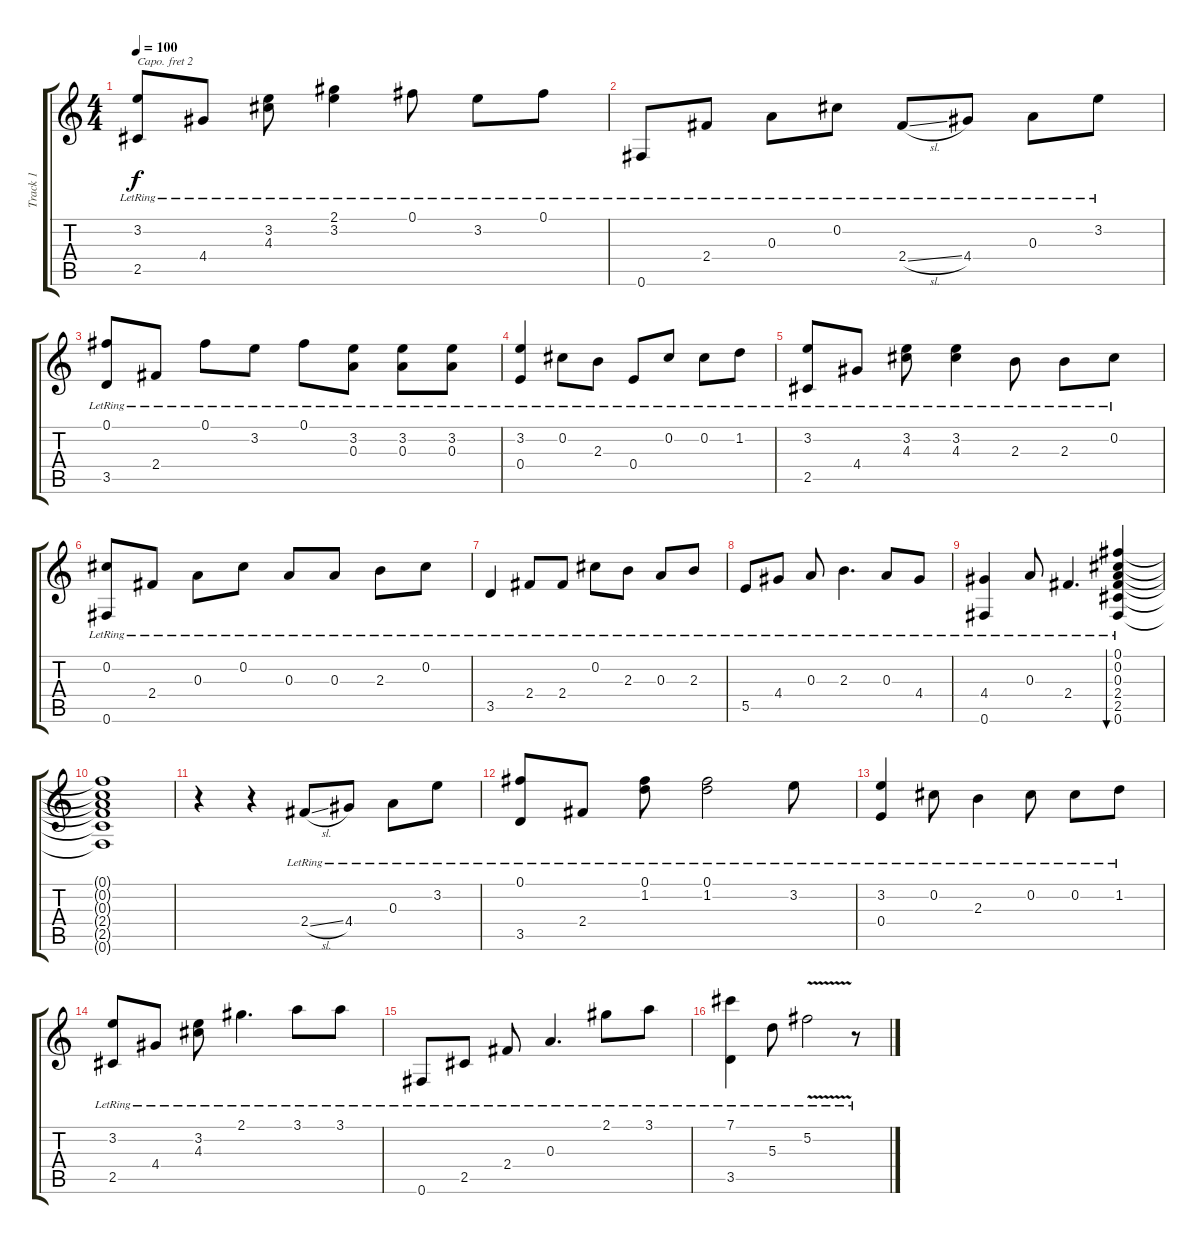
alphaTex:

\track ("Track 1" "Track 1") {instrument acousticguitarnylon}
\staff {score tabs}
\capo 2
\tuning (E4 B3 G3 D3 A2 E2) {hide}
\ts (4 4)
\tempo 100
\clef g2
\ks c
(3.2{lr} 2.5{lr}).8{dy f} 4.4{lr}.8 (3.2{lr} 4.3{lr}).8 (2.1{lr} 3.2{lr}).4 0.1{lr}.8 3.2{lr}.8 0.1{lr}.8 |
0.6{lr}.8 2.4{lr}.8 0.3{lr}.8 0.2{lr}.8 2.4{sl lr}.8 4.4{lr}.8 0.3{lr}.8 3.2{lr}.8 |
(0.1{lr} 3.5{lr}).8 2.4{lr}.8 0.1{lr}.8 3.2{lr}.8 0.1{lr}.8 (3.2{lr} 0.3).8 (3.2{lr} 0.3).8 (3.2{lr} 0.3).8 |
(3.2{lr} 0.4{lr}).4 0.2{lr}.8 2.3{lr}.8 0.4{lr}.8 0.2{lr}.8 0.2{lr}.8 1.2{lr}.8 |
(3.2{lr} 2.5{lr}).8 4.4{lr}.8 (3.2{lr} 4.3{lr}).8 (3.2{lr} 4.3{lr}).4 2.3{lr}.8 2.3{lr}.8 0.2{lr}.8 |
(0.2{lr} 0.6{lr}).8 2.4{lr}.8 0.3{lr}.8 0.2{lr}.8 0.3{lr}.8 0.3{lr}.8 2.3{lr}.8 0.2{lr}.8 |
3.5{lr}.4 2.4{lr}.8 2.4{lr}.8 0.2{lr}.8 2.3{lr}.8 0.3{lr}.8 2.3{lr}.8 |
5.5{lr}.8 4.4{lr}.8 0.3{lr}.8 2.3{lr}.4{d} 0.3{lr}.8 4.4{lr}.8 |
(4.4{lr} 0.6{lr}).4 0.3{lr}.8 2.4{lr}.4{d} (0.1{lr} 0.2{lr} 0.3{lr} 2.4{lr} 2.5{lr} 0.6{lr}).4{bu 480} |
(0.1{t} 0.2{t} 0.3{t} 2.4{t} 2.5{t} 0.6{t}).1 |
r.4 r.4 2.4{sl lr}.8 4.4{lr}.8 0.3{lr}.8 3.2{lr}.8 |
(0.1{lr} 3.5{lr}).8 2.4{lr}.8 (0.1{lr} 1.2{lr}).8 (0.1{lr} 1.2{lr}).2 3.2{lr}.8 |
(3.2{lr} 0.4{lr}).4 0.2{lr}.8 2.3{lr}.4 0.2{lr}.8 0.2{lr}.8 1.2{lr}.8 |
(3.2{lr} 2.5{lr}).8 4.4{lr}.8 (3.2{lr} 4.3{lr}).8 2.1{lr}.4{d} 3.1{lr}.8 3.1{lr}.8 |
0.6{lr}.8 2.5{lr}.8 2.4{lr}.8 0.3{lr}.4{d} 2.1{lr}.8 3.1{lr}.8 |
(7.1{lr} 3.5{lr}).4 5.3{lr}.8 5.2{v lr}.2 r.8
